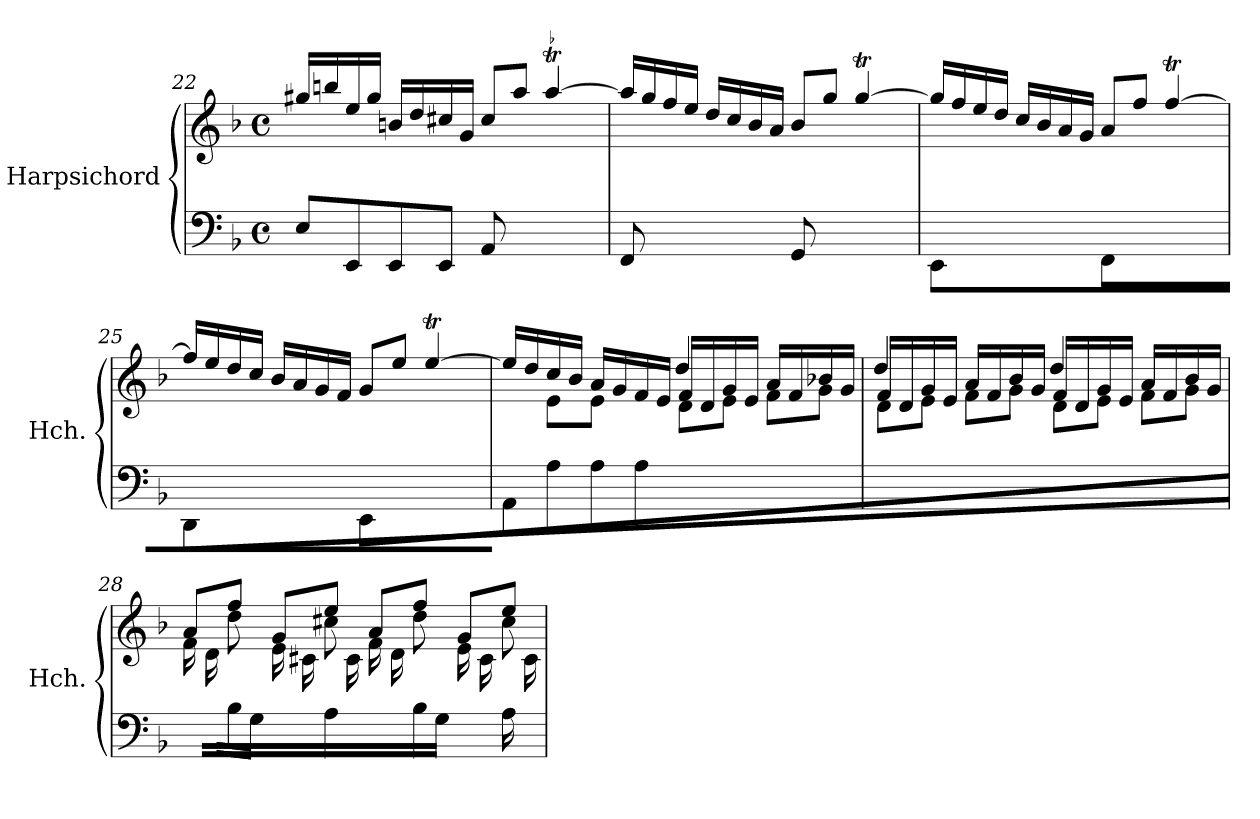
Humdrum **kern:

**kern	**kern
*part1	*part1
*staff2	*staff1
*I"Harpsichord	*
*I'Hch.	*
*clefF4	*clefG2
*k[b-]	*k[b-]
*M4/4	*M4/4
*met(c)	*met(c)
=22	=22
*	*^
8E/L	16gg#X/LL	8ryy
.	16bbn/	.
*	*v	*v
8EE/	16ee/
.	16gg#/JJ
8EE/	16bn/LL
.	16dd/
8EE/J	16cc#X/
.	16g/JJ
8AA/L	8cc#/L
*	*^
4.ryy	8aa/J	8a\
.	[4aat/	8a\
.	.	8a\J
!!LO:LB:g=z	!!
=23	=23	=23
8FF/L	16aa/LL]	8ryy
.	16gg/	.
4.ryy	16ff/	8f\ 8a\
.	16ee/JJ	.
.	16dd/LL	8f\ 8a\
.	16cc/	.
.	16b-/	8f\J
.	16a/JJ	.
8GG/L	8b-/L	8ryy
4.ryy	8gg/J	8g\ 8b-\
.	[4ggT/	8g\ 8b-\
.	.	8g\ 8b-\J
=24	=24	=24
8EE/L	16gg/LL]	8ryy
.	16ff/	.
4.ryy	16ee/	8e\ 8g\
.	16dd/JJ	.
.	16cc/LL	8e\ 8g\
.	16b-/	.
.	16a/	8e\J
.	16g/JJ	.
8FF/L	8a/L	8ryy
4.ryy	8ff/J	8f\ 8a\
.	[4ffT/	8f\ 8a\
.	.	8f\ 8a\J
=25	=25	=25
8DD/L	16ff/LL]	8ryy
.	16ee/	.
4.ryy	16dd/	8d\ 8f\
.	16cc/JJ	.
.	16b-/LL	8d\ 8f\
.	16a/	.
.	16g/	8d\J
.	16f/JJ	.
8EE/L	8g/L	8ryy
4.ryy	8ee/J	8e\ 8g\
.	[4eet/	8e\ 8g\
.	.	8e\ 8g\J
!!LO:LB:g=z
=26	=26	=26
*	*^	*^
8AA\L	16ee/LL]	8ryy	2ryy	2ryy
.	16dd/	.	.	.
8A\	16cc/	8e\L	.	.
.	16b-/JJ	.	.	.
8A\	16a/LL	8e\J	.	.
.	16g/	.	.	.
8A\J	16f/	2ryy	.	.
.	16e/JJ	.	.	.
2ryy	16f/LL	.	4dd/	8d\L
.	16d/	.	.	.
.	16g/	.	.	8e\J
.	16e/JJ	.	.	.
.	16a/LL	.	4ryy	8f\L
.	16f/	.	.	.
.	16b-X/	8ryy	.	8g\J
.	16g/JJ	.	.	.
*	*	*	*v	*v
=27	=27	=27	=27
1ryy	16f/LL	4dd/	8d\L
.	16d/	.	.
.	16g/	.	8e\J
.	16e/JJ	.	.
.	16a/LL	4ryy	8f\L
.	16f/	.	.
.	16b-/	.	8g\J
.	16g/JJ	.	.
.	16f/LL	4dd/	8d\L
.	16d/	.	.
.	16g/	.	8e\J
.	16e/JJ	.	.
.	16a/LL	4ryy	8f\L
.	16f/	.	.
.	16b-/	.	8g\J
.	16g/JJ	.	.
=28	=28	=28	=28
8ryy	8a/L	8ryy	16f\LL
.	.	.	16d\
16B-\	8ff/J	8dd\	8ryy
16G\JJ	.	.	.
8ryy	8g/L	8ryy	16e\LL
.	.	.	16c#X\
16A\	8ee/J	8cc#X\	16ryy
8.ryy	.	.	16c#\JJ
.	8a/L	8ryy	16f\LL
.	.	.	16d\
16B-\	8ff/J	8dd\	8ryy
16G\JJ	.	.	.
8ryy	8g/L	8ryy	16e\LL
.	.	.	16c#\
16A\	8ee/J	8cc#\	16ryy
16ryy	.	.	16c#\JJ
*	*v	*v	*v
=	=
*-	*-
